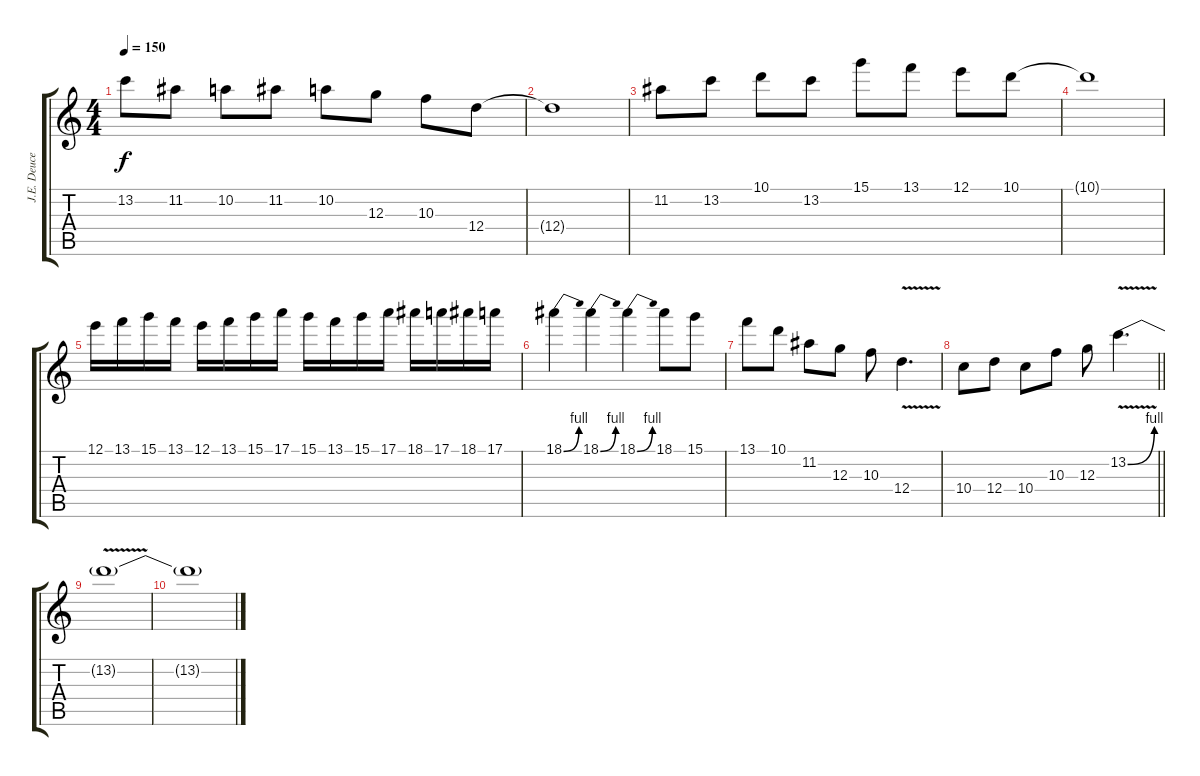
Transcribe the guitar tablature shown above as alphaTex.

\track ("J.E. Deuce" "J.E. Deuce") {instrument overdrivenguitar}
\staff {score tabs}
\tuning (E4 B3 G3 D3 A2 D2) {hide}
\ts (4 4)
\tempo 150
\clef g2
\ks c
13.2.8{dy f} 11.2.8 10.2.8 11.2.8 10.2.8 12.3.8 10.3.8 12.4.8 |
12.4{t}.1 |
11.2.8 13.2.8 10.1.8 13.2.8 15.1.8 13.1.8 12.1.8 10.1.8 |
10.1{t}.1 |
12.1.16 13.1.16 15.1.16 13.1.16 12.1.16 13.1.16 15.1.16 17.1.16 15.1.16 13.1.16 15.1.16 17.1.16 18.1.16 17.1.16 18.1.16 17.1.16 |
18.1{be (bend 0 0 60 4)}.4 18.1{be (bend 0 0 60 4)}.4 18.1{be (bend 0 0 60 4)}.4 18.1.8 15.1.8 |
13.1.8 10.1.8 11.2.8 12.3.8 10.3.8 12.4{v}.4{d} |
\barLineRight lightlight
10.4.8 12.4.8 10.4.8 10.3.8 12.3.8 13.2{be (bend 0 0 60 4) v}.4{d} |
13.2{t}.1 |
13.2{t}.1
